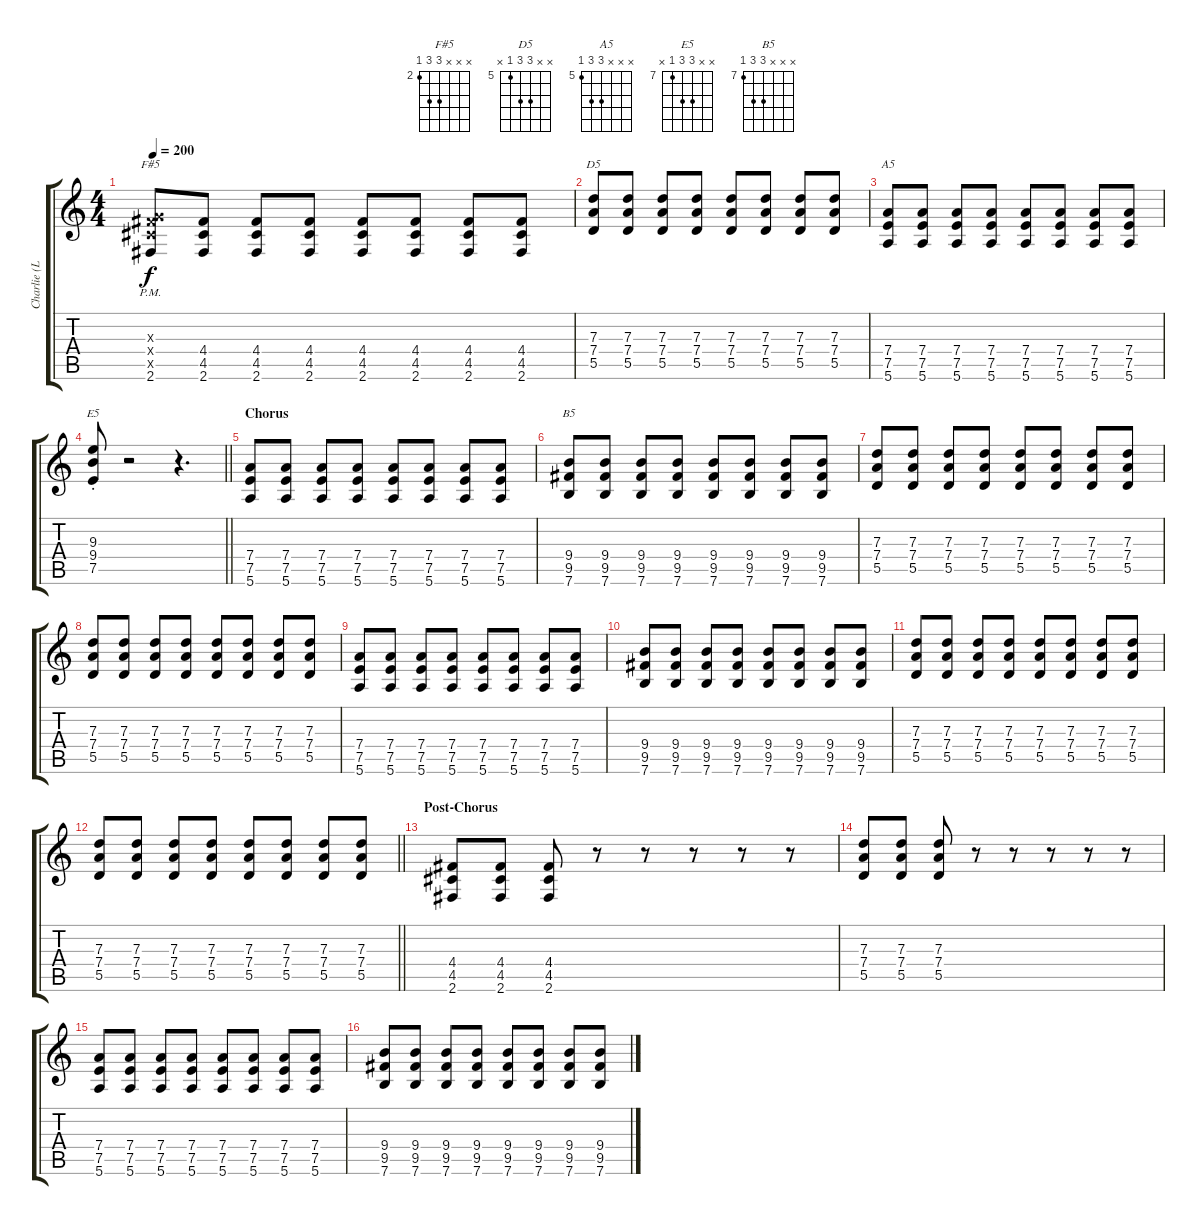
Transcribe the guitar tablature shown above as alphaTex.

\track ("Charlie (Lead Guitar)" "Charlie (L") {instrument overdrivenguitar}
\staff {score tabs}
\tuning (E4 B3 G3 D3 A2 E2) {hide}
\chord ("F#5" x x x 4 4 2) {firstfret 2}
\chord ("D5" x x 7 7 5 x) {firstfret 5}
\chord ("A5" x x x 7 7 5) {firstfret 5}
\chord ("E5" x x 9 9 7 x) {firstfret 7}
\chord ("B5" x x x 9 9 7) {firstfret 7}
\ts (4 4)
\tempo 200
\clef g2
\ks c
(0.3{x} 4.4{x} 4.5{x} 2.6{pm}).8{ch "F#5" dy f} (4.4 4.5 2.6).8 (4.4 4.5 2.6).8 (4.4 4.5 2.6).8 (4.4 4.5 2.6).8 (4.4 4.5 2.6).8 (4.4 4.5 2.6).8 (4.4 4.5 2.6).8 |
(7.3 7.4 5.5).8{ch "D5"} (7.3 7.4 5.5).8 (7.3 7.4 5.5).8 (7.3 7.4 5.5).8 (7.3 7.4 5.5).8 (7.3 7.4 5.5).8 (7.3 7.4 5.5).8 (7.3 7.4 5.5).8 |
(7.4 7.5 5.6).8{ch "A5"} (7.4 7.5 5.6).8 (7.4 7.5 5.6).8 (7.4 7.5 5.6).8 (7.4 7.5 5.6).8 (7.4 7.5 5.6).8 (7.4 7.5 5.6).8 (7.4 7.5 5.6).8 |
\barLineRight lightlight
(9.3 9.4{st} 7.5).8{ch "E5"} r.2 r.4{d} |
\section ("" "Chorus")
(7.4 7.5 5.6).8 (7.4 7.5 5.6).8 (7.4 7.5 5.6).8 (7.4 7.5 5.6).8 (7.4 7.5 5.6).8 (7.4 7.5 5.6).8 (7.4 7.5 5.6).8 (7.4 7.5 5.6).8 |
(9.4 9.5 7.6).8{ch "B5"} (9.4 9.5 7.6).8 (9.4 9.5 7.6).8 (9.4 9.5 7.6).8 (9.4 9.5 7.6).8 (9.4 9.5 7.6).8 (9.4 9.5 7.6).8 (9.4 9.5 7.6).8 |
(7.3 7.4 5.5).8 (7.3 7.4 5.5).8 (7.3 7.4 5.5).8 (7.3 7.4 5.5).8 (7.3 7.4 5.5).8 (7.3 7.4 5.5).8 (7.3 7.4 5.5).8 (7.3 7.4 5.5).8 |
(7.3 7.4 5.5).8 (7.3 7.4 5.5).8 (7.3 7.4 5.5).8 (7.3 7.4 5.5).8 (7.3 7.4 5.5).8 (7.3 7.4 5.5).8 (7.3 7.4 5.5).8 (7.3 7.4 5.5).8 |
(7.4 7.5 5.6).8 (7.4 7.5 5.6).8 (7.4 7.5 5.6).8 (7.4 7.5 5.6).8 (7.4 7.5 5.6).8 (7.4 7.5 5.6).8 (7.4 7.5 5.6).8 (7.4 7.5 5.6).8 |
(9.4 9.5 7.6).8 (9.4 9.5 7.6).8 (9.4 9.5 7.6).8 (9.4 9.5 7.6).8 (9.4 9.5 7.6).8 (9.4 9.5 7.6).8 (9.4 9.5 7.6).8 (9.4 9.5 7.6).8 |
(7.3 7.4 5.5).8 (7.3 7.4 5.5).8 (7.3 7.4 5.5).8 (7.3 7.4 5.5).8 (7.3 7.4 5.5).8 (7.3 7.4 5.5).8 (7.3 7.4 5.5).8 (7.3 7.4 5.5).8 |
\barLineRight lightlight
(7.3 7.4 5.5).8 (7.3 7.4 5.5).8 (7.3 7.4 5.5).8 (7.3 7.4 5.5).8 (7.3 7.4 5.5).8 (7.3 7.4 5.5).8 (7.3 7.4 5.5).8 (7.3 7.4 5.5).8 |
\section ("" "Post-Chorus")
(4.4 4.5 2.6).8 (4.4 4.5 2.6).8 (4.4 4.5 2.6).8 r.8 r.8 r.8 r.8 r.8 |
(7.3 7.4 5.5).8 (7.3 7.4 5.5).8 (7.3 7.4 5.5).8 r.8 r.8 r.8 r.8 r.8 |
(7.4 7.5 5.6).8 (7.4 7.5 5.6).8 (7.4 7.5 5.6).8 (7.4 7.5 5.6).8 (7.4 7.5 5.6).8 (7.4 7.5 5.6).8 (7.4 7.5 5.6).8 (7.4 7.5 5.6).8 |
(9.4 9.5 7.6).8 (9.4 9.5 7.6).8 (9.4 9.5 7.6).8 (9.4 9.5 7.6).8 (9.4 9.5 7.6).8 (9.4 9.5 7.6).8 (9.4 9.5 7.6).8 (9.4 9.5 7.6).8
